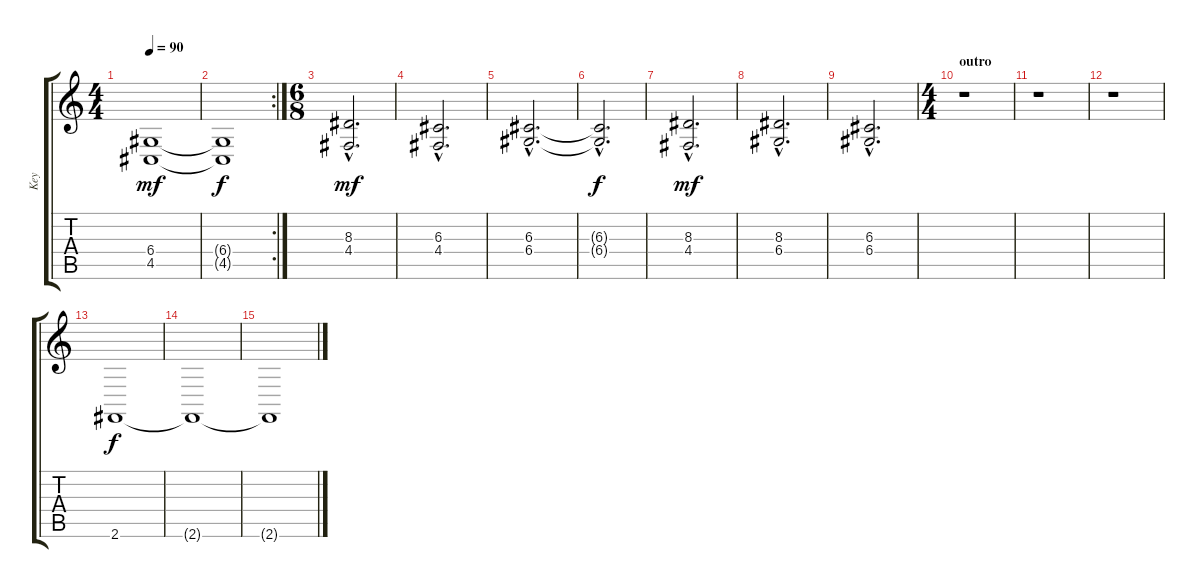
\track ("Key" "Key") {instrument pad2warm}
\staff {score tabs}
\tuning (E4 B3 G3 D3 A2 E2) {hide}
\ts (4 4)
\tempo 90
\clef g2
\ks c
(6.4 4.5).1{dy mf} |
\rc 2
(6.4{t} 4.5{t}).1{dy f} |
\ts (6 8)
(8.3{hac} 4.4{hac}).2{d dy mf} |
(6.3{hac} 4.4{hac}).2{d} |
(6.3{hac} 6.4{hac}).2{d} |
(6.3{hac t} 6.4{hac t}).2{d dy f} |
(8.3{hac} 4.4{hac}).2{d dy mf} |
(8.3{hac} 6.4{hac}).2{d} |
(6.3{hac} 6.4{hac}).2{d} |
\ts (4 4)
\section ("" "outro")
r.1 |
r.1 |
r.1 |
2.6.1{dy f} |
2.6{t}.1{volume 0} |
2.6{t}.1
